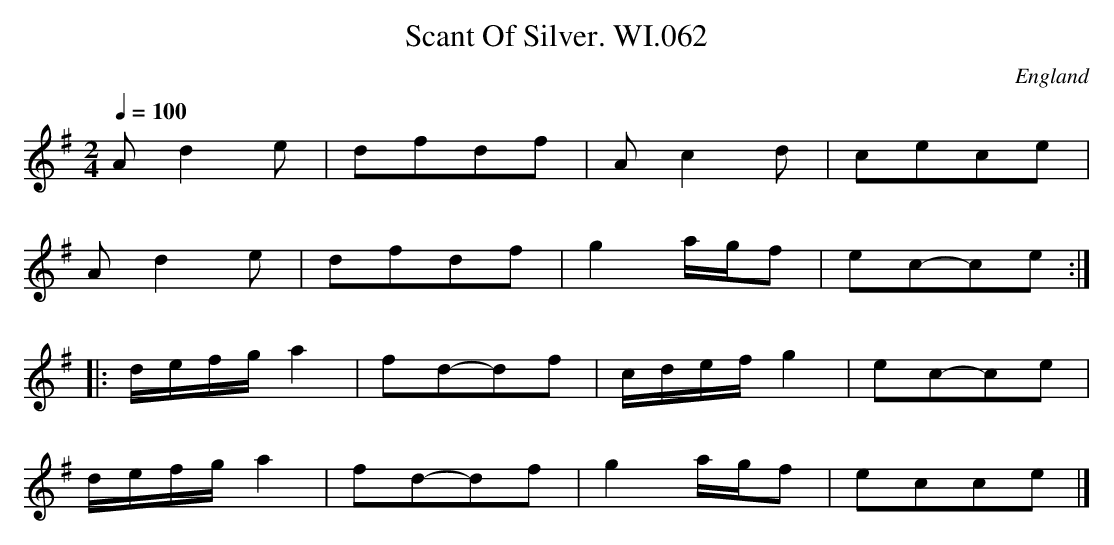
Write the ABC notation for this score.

X:1
T:Scant Of Silver. WI.062
M:2/4
L:1/8
Q:1/4=100
O:England
K:G major
Ad2e|dfdf|Ac2d|cece|!
Ad2e|dfdf|g2 a/g/f|ec-ce:|!
|:d/e/f/g/ a2|fd-df|c/d/e/f/ g2|ec-ce|!
d/e/f/g/ a2|fd-df|g2a/g/f|ecce|]
